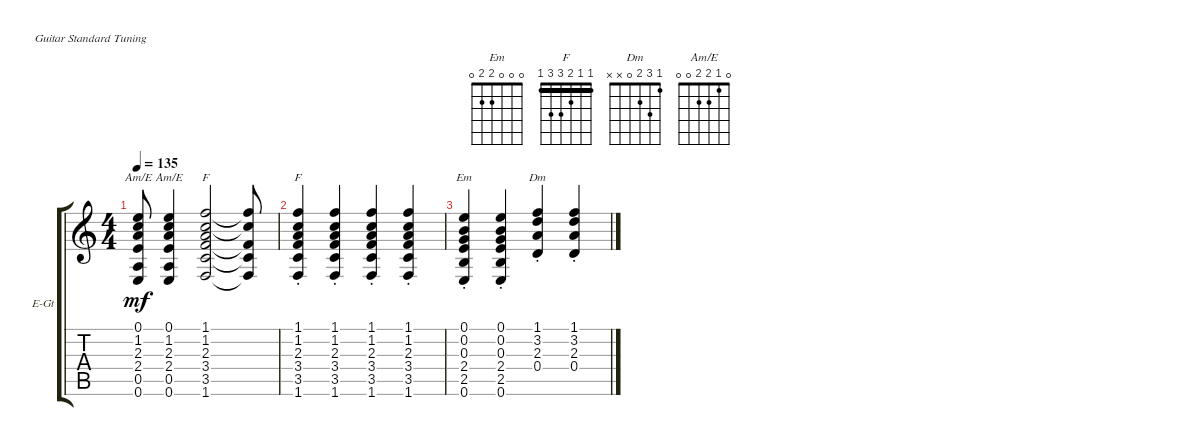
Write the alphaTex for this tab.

\defaultSystemsLayout 4
\bracketExtendMode groupsimilarinstruments
\firstSystemTrackNameOrientation horizontal
\otherSystemsTrackNameOrientation horizontal
\track ("Electric Guitar" "E-Gt") {instrument electricguitarclean}
\staff {score tabs}
\tuning (E4 B3 G3 D3 A2 E2)
\chord ("Em" 0 0 0 2 2 0)
\chord ("F" 1 1 2 3 3 1) {barre (1 1)}
\chord ("Dm" 1 3 2 0 x x)
\chord ("Am/E" 0 1 2 2 0 0)
\ts (4 4)
\tempo 135
\clef g2
\ks c
(0.6 0.5 2.4 2.3 0.1 1.2).8{ch "Am/E" dy mf} (0.6 0.5 2.4 2.3 0.1 1.2).4{ch "Am/E"} (1.6 3.5 3.4 1.2 1.1 2.3).2{ch "F"} (1.6{t} 3.5{t} 3.4{t} 1.2{t} 1.1{t}).8 |
(1.6{st} 3.5{st} 3.4{st} 1.2{st} 1.1{st} 2.3).4{ch "F"} (1.6{st} 3.5{st} 3.4{st} 1.2{st} 1.1{st} 2.3).4 (1.6{st} 3.5{st} 3.4{st} 1.2{st} 1.1{st} 2.3).4 (1.6{st} 3.5{st} 3.4{st} 1.2{st} 1.1{st} 2.3).4 |
(0.6{st} 2.5{st} 2.4{st} 0.3{st} 0.2{st} 0.1{st}).4{ch "Em"} (0.6{st} 2.5{st} 2.4{st} 0.3{st} 0.2{st} 0.1{st}).4 (0.4{st} 2.3{st} 3.2{st} 1.1{st}).4{ch "Dm"} (0.4{st} 2.3{st} 3.2{st} 1.1{st}).4
